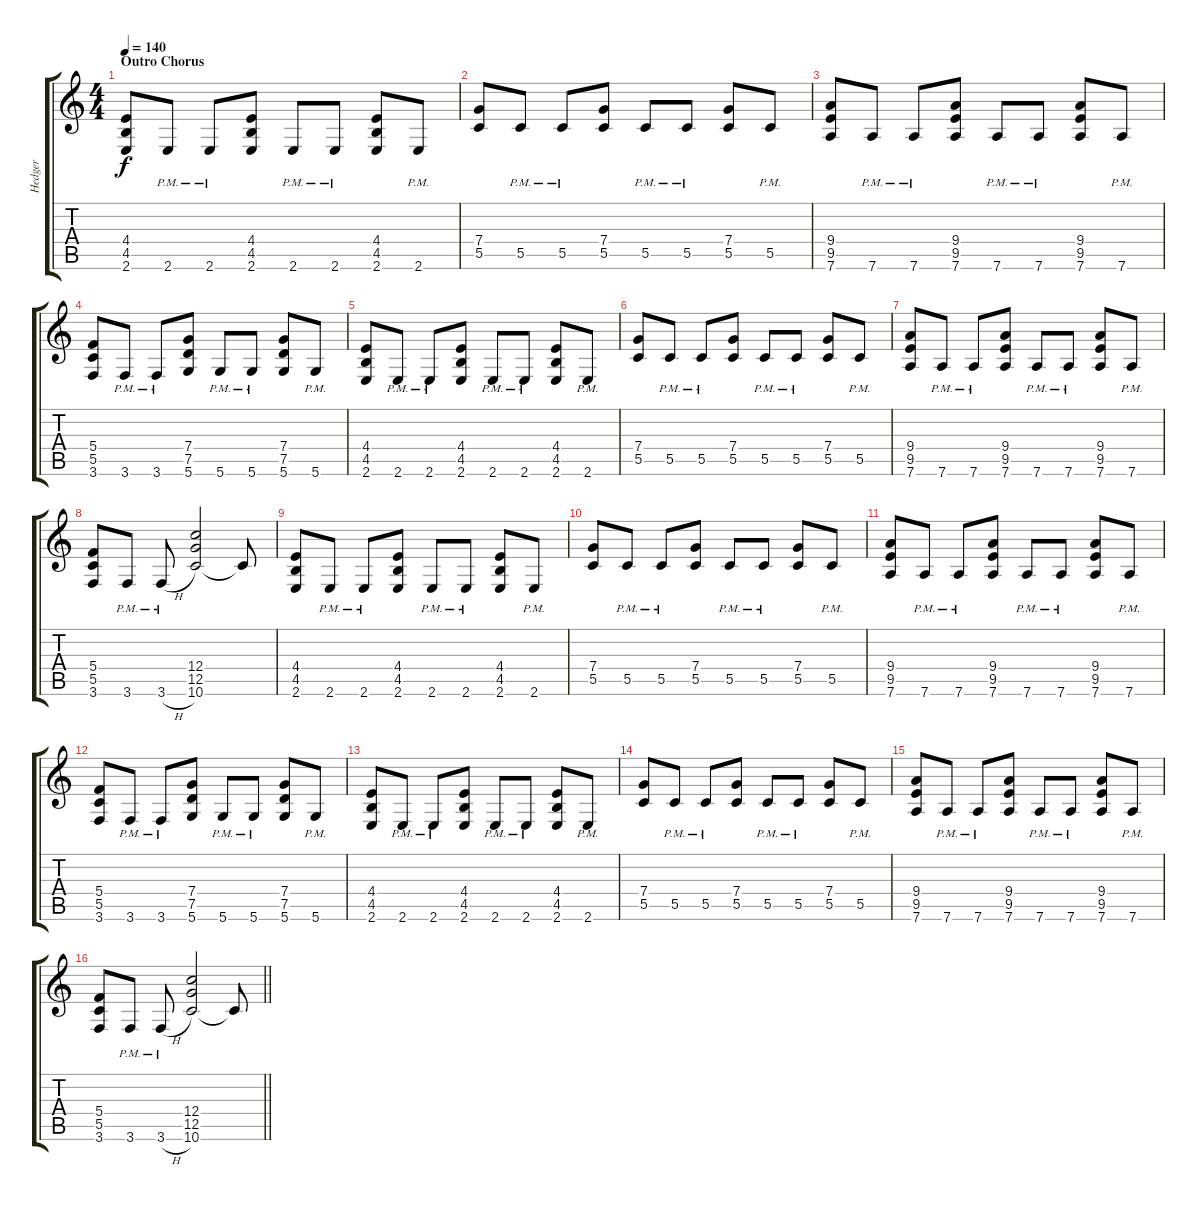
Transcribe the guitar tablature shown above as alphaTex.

\track ("Hedger" "Hedger") {instrument distortionguitar}
\staff {score tabs}
\tuning (D4 A3 F3 C3 G2 D2) {hide}
\ts (4 4)
\section ("" "Outro Chorus")
\tempo 140
\clef g2
\ks c
(4.4 4.5 2.6).8{dy f} 2.6{pm}.8 2.6{pm}.8 (4.4 4.5 2.6).8 2.6{pm}.8 2.6{pm}.8 (4.4 4.5 2.6).8 2.6{pm}.8 |
(7.4 5.5).8 5.5{pm}.8 5.5{pm}.8 (7.4 5.5).8 5.5{pm}.8 5.5{pm}.8 (7.4 5.5).8 5.5{pm}.8 |
(9.4 9.5 7.6).8 7.6{pm}.8 7.6{pm}.8 (9.4 9.5 7.6).8 7.6{pm}.8 7.6{pm}.8 (9.4 9.5 7.6).8 7.6{pm}.8 |
(5.4 5.5 3.6).8 3.6{pm}.8 3.6{pm}.8 (7.4 7.5 5.6).8 5.6{pm}.8 5.6{pm}.8 (7.4 7.5 5.6).8 5.6{pm}.8 |
(4.4 4.5 2.6).8 2.6{pm}.8 2.6{pm}.8 (4.4 4.5 2.6).8 2.6{pm}.8 2.6{pm}.8 (4.4 4.5 2.6).8 2.6{pm}.8 |
(7.4 5.5).8 5.5{pm}.8 5.5{pm}.8 (7.4 5.5).8 5.5{pm}.8 5.5{pm}.8 (7.4 5.5).8 5.5{pm}.8 |
(9.4 9.5 7.6).8 7.6{pm}.8 7.6{pm}.8 (9.4 9.5 7.6).8 7.6{pm}.8 7.6{pm}.8 (9.4 9.5 7.6).8 7.6{pm}.8 |
(5.4 5.5 3.6).8 3.6{pm}.8 3.6{h pm}.8 (12.4 12.5 10.6).2 10.6{t}.8 |
(4.4 4.5 2.6).8 2.6{pm}.8 2.6{pm}.8 (4.4 4.5 2.6).8 2.6{pm}.8 2.6{pm}.8 (4.4 4.5 2.6).8 2.6{pm}.8 |
(7.4 5.5).8 5.5{pm}.8 5.5{pm}.8 (7.4 5.5).8 5.5{pm}.8 5.5{pm}.8 (7.4 5.5).8 5.5{pm}.8 |
(9.4 9.5 7.6).8 7.6{pm}.8 7.6{pm}.8 (9.4 9.5 7.6).8 7.6{pm}.8 7.6{pm}.8 (9.4 9.5 7.6).8 7.6{pm}.8 |
(5.4 5.5 3.6).8 3.6{pm}.8 3.6{pm}.8 (7.4 7.5 5.6).8 5.6{pm}.8 5.6{pm}.8 (7.4 7.5 5.6).8 5.6{pm}.8 |
(4.4 4.5 2.6).8 2.6{pm}.8 2.6{pm}.8 (4.4 4.5 2.6).8 2.6{pm}.8 2.6{pm}.8 (4.4 4.5 2.6).8 2.6{pm}.8 |
(7.4 5.5).8 5.5{pm}.8 5.5{pm}.8 (7.4 5.5).8 5.5{pm}.8 5.5{pm}.8 (7.4 5.5).8 5.5{pm}.8 |
(9.4 9.5 7.6).8 7.6{pm}.8 7.6{pm}.8 (9.4 9.5 7.6).8 7.6{pm}.8 7.6{pm}.8 (9.4 9.5 7.6).8 7.6{pm}.8 |
\barLineRight lightlight
(5.4 5.5 3.6).8 3.6{pm}.8 3.6{h pm}.8 (12.4 12.5 10.6).2 10.6{t}.8
